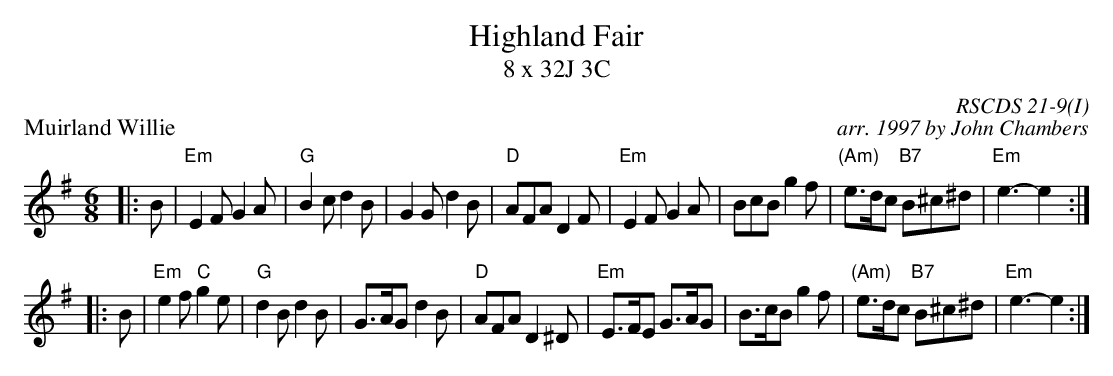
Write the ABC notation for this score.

X:1
T: Highland Fair
T: 8 x 32J 3C
P: Muirland Willie
C: RSCDS 21-9(I)
C: arr. 1997 by John Chambers
M: 6/8
L: 1/8
K: Em
|: B |\
"Em"E2F G2A | "G"B2c d2B | G2G d2B | "D"AFA D2F |\
"Em"E2F G2A | BcB g2f | "(Am)"e>dc "B7"B^c^d | "Em"e3- e2 :|
|: B |\
"Em"e2f "C"g2e | "G"d2B d2B | G>AG d2B | "D"AFA D2^D |\
"Em"E>FE G>AG | B>cB g2f | "(Am)"e>dc "B7"B^c^d | "Em"e3- e2 :|
